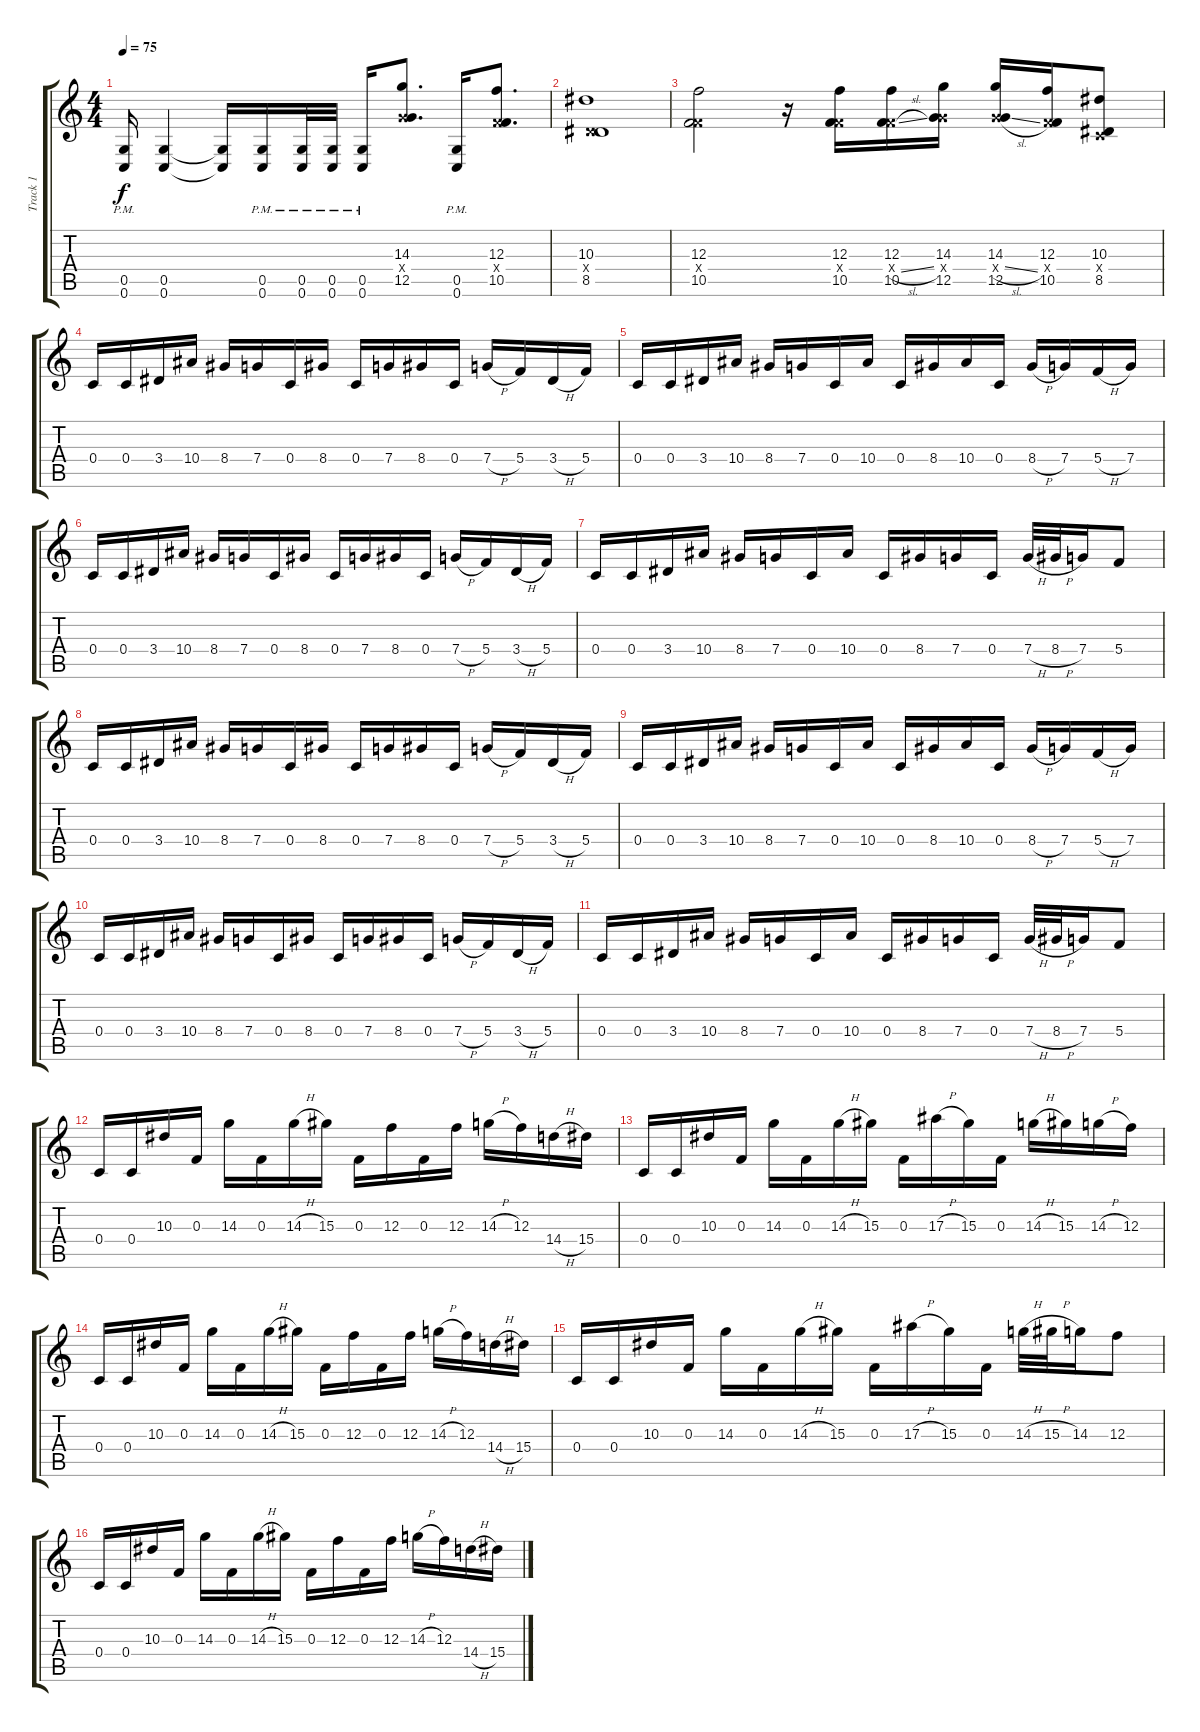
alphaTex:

\track ("Track 1" "Track 1") {instrument overdrivenguitar}
\staff {score tabs}
\tuning (D4 A3 F3 C3 G2 C2) {hide}
\ts (4 4)
\tempo 75
\clef g2
\ks c
(0.5{pm} 0.6{pm}).16{dy f} (0.5 0.6).4 (0.5{t} 0.6{t}).16 (0.5{pm} 0.6{pm}).16 (0.5{pm} 0.6{pm}).32 (0.5{pm} 0.6{pm}).32 (0.5{pm} 0.6{pm}).16 (14.3 7.4{x} 12.5).8{d} (0.5{pm} 0.6{pm}).16 (12.3 5.4{x} 10.5).8{d} |
(10.3 3.4{x} 8.5).1 |
(12.3 5.4{x} 10.5).2 r.16 (12.3 5.4{x} 10.5).16 (12.3 5.4{sl x} 10.5).16 (14.3 7.4{x} 12.5).16 (14.3 7.4{sl x} 12.5).16 (12.3 5.4{x} 10.5).16 (10.3 0.4{x} 8.5).8 |
0.4.16 0.4.16 3.4.16 10.4.16 8.4.16 7.4.16 0.4.16 8.4.16 0.4.16 7.4.16 8.4.16 0.4.16 7.4{h}.16 5.4.16 3.4{h}.16 5.4.16 |
0.4.16 0.4.16 3.4.16 10.4.16 8.4.16 7.4.16 0.4.16 10.4.16 0.4.16 8.4.16 10.4.16 0.4.16 8.4{h}.16 7.4.16 5.4{h}.16 7.4.16 |
0.4.16 0.4.16 3.4.16 10.4.16 8.4.16 7.4.16 0.4.16 8.4.16 0.4.16 7.4.16 8.4.16 0.4.16 7.4{h}.16 5.4.16 3.4{h}.16 5.4.16 |
0.4.16 0.4.16 3.4.16 10.4.16 8.4.16 7.4.16 0.4.16 10.4.16 0.4.16 8.4.16 7.4.16 0.4.16 7.4{h}.32 8.4{h}.32 7.4.16 5.4.8 |
0.4.16 0.4.16 3.4.16 10.4.16 8.4.16 7.4.16 0.4.16 8.4.16 0.4.16 7.4.16 8.4.16 0.4.16 7.4{h}.16 5.4.16 3.4{h}.16 5.4.16 |
0.4.16 0.4.16 3.4.16 10.4.16 8.4.16 7.4.16 0.4.16 10.4.16 0.4.16 8.4.16 10.4.16 0.4.16 8.4{h}.16 7.4.16 5.4{h}.16 7.4.16 |
0.4.16 0.4.16 3.4.16 10.4.16 8.4.16 7.4.16 0.4.16 8.4.16 0.4.16 7.4.16 8.4.16 0.4.16 7.4{h}.16 5.4.16 3.4{h}.16 5.4.16 |
0.4.16 0.4.16 3.4.16 10.4.16 8.4.16 7.4.16 0.4.16 10.4.16 0.4.16 8.4.16 7.4.16 0.4.16 7.4{h}.32 8.4{h}.32 7.4.16 5.4.8 |
0.4.16 0.4.16 10.3.16 0.3.16 14.3.16 0.3.16 14.3{h}.16 15.3.16 0.3.16 12.3.16 0.3.16 12.3.16 14.3{h}.16 12.3.16 14.4{h}.16 15.4.16 |
0.4.16 0.4.16 10.3.16 0.3.16 14.3.16 0.3.16 14.3{h}.16 15.3.16 0.3.16 17.3{h}.16 15.3.16 0.3.16 14.3{h}.16 15.3.16 14.3{h}.16 12.3.16 |
0.4.16 0.4.16 10.3.16 0.3.16 14.3.16 0.3.16 14.3{h}.16 15.3.16 0.3.16 12.3.16 0.3.16 12.3.16 14.3{h}.16 12.3.16 14.4{h}.16 15.4.16 |
0.4.16 0.4.16 10.3.16 0.3.16 14.3.16 0.3.16 14.3{h}.16 15.3.16 0.3.16 17.3{h}.16 15.3.16 0.3.16 14.3{h}.32 15.3{h}.32 14.3.16 12.3.8 |
0.4.16 0.4.16 10.3.16 0.3.16 14.3.16 0.3.16 14.3{h}.16 15.3.16 0.3.16 12.3.16 0.3.16 12.3.16 14.3{h}.16 12.3.16 14.4{h}.16 15.4.16
